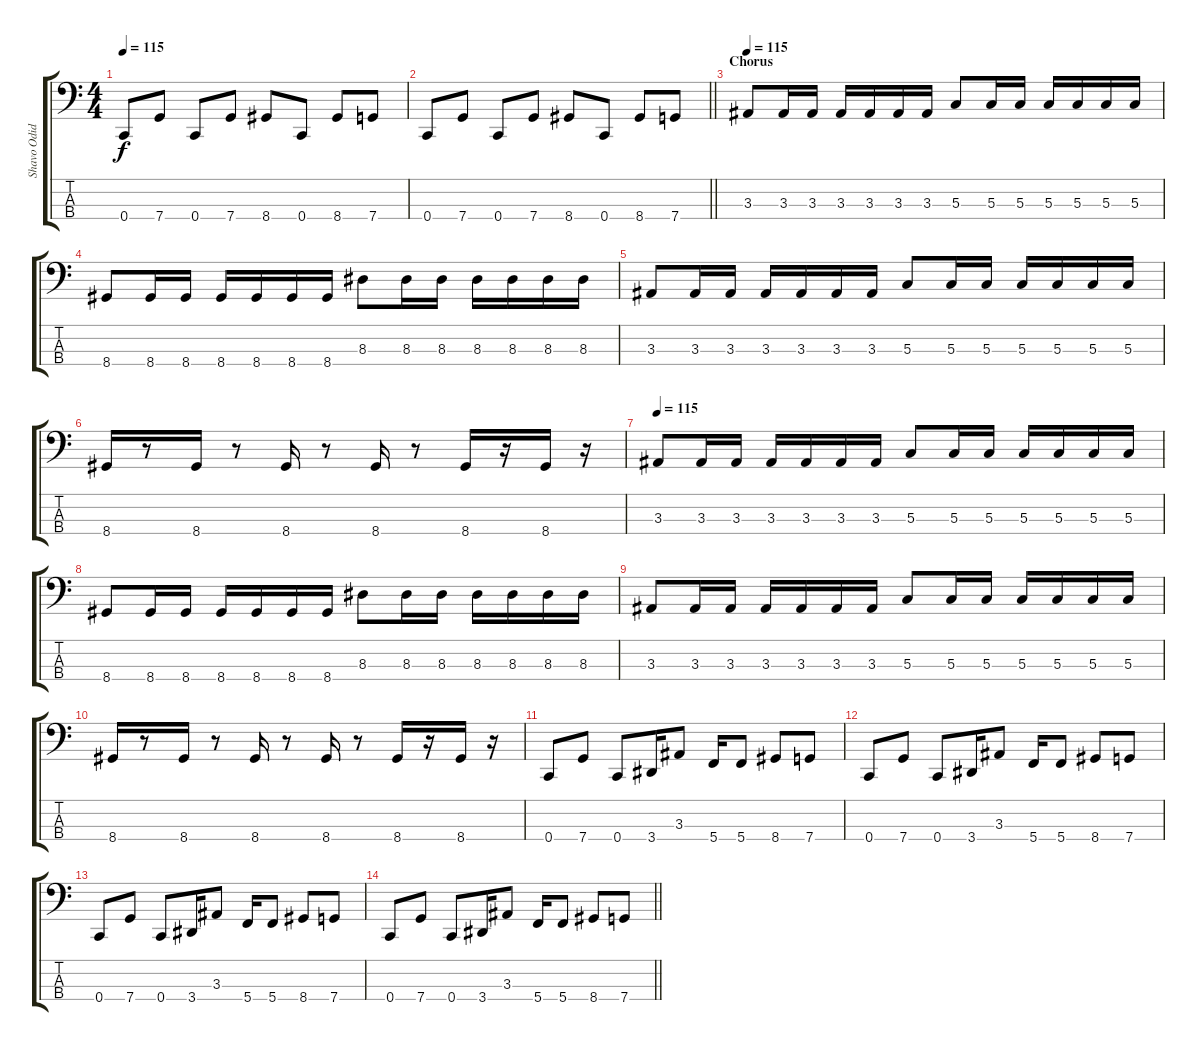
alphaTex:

\track ("Shavo Odidjian" "Shavo Odid") {instrument electricbassfinger}
\staff {score tabs}
\tuning (F2 C2 G1 C1) {hide}
\ts (4 4)
\tempo 115
\clef f4
\ks c
0.4.8{dy f} 7.4.8 0.4.8 7.4.8 8.4.8 0.4.8 8.4.8 7.4.8 |
\barLineRight lightlight
0.4.8 7.4.8 0.4.8 7.4.8 8.4.8 0.4.8 8.4.8 7.4.8 |
\section ("" "Chorus")
\tempo 115
3.3.8 3.3.16 3.3.16 3.3.16 3.3.16 3.3.16 3.3.16 5.3.8 5.3.16 5.3.16 5.3.16 5.3.16 5.3.16 5.3.16 |
8.4.8 8.4.16 8.4.16 8.4.16 8.4.16 8.4.16 8.4.16 8.3.8 8.3.16 8.3.16 8.3.16 8.3.16 8.3.16 8.3.16 |
3.3.8 3.3.16 3.3.16 3.3.16 3.3.16 3.3.16 3.3.16 5.3.8 5.3.16 5.3.16 5.3.16 5.3.16 5.3.16 5.3.16 |
8.4.16 r.8 8.4.16 r.8 8.4.16 r.8 8.4.16 r.8 8.4.16 r.16 8.4.16 r.16 |
\tempo 115
3.3.8 3.3.16 3.3.16 3.3.16 3.3.16 3.3.16 3.3.16 5.3.8 5.3.16 5.3.16 5.3.16 5.3.16 5.3.16 5.3.16 |
8.4.8 8.4.16 8.4.16 8.4.16 8.4.16 8.4.16 8.4.16 8.3.8 8.3.16 8.3.16 8.3.16 8.3.16 8.3.16 8.3.16 |
3.3.8 3.3.16 3.3.16 3.3.16 3.3.16 3.3.16 3.3.16 5.3.8 5.3.16 5.3.16 5.3.16 5.3.16 5.3.16 5.3.16 |
8.4.16 r.8 8.4.16 r.8 8.4.16 r.8 8.4.16 r.8 8.4.16 r.16 8.4.16 r.16 |
0.4.8 7.4.8 0.4.8 3.4.16 3.3.8 5.4.16 5.4.8 8.4.8 7.4.8 |
0.4.8 7.4.8 0.4.8 3.4.16 3.3.8 5.4.16 5.4.8 8.4.8 7.4.8 |
0.4.8 7.4.8 0.4.8 3.4.16 3.3.8 5.4.16 5.4.8 8.4.8 7.4.8 |
\barLineRight lightlight
0.4.8 7.4.8 0.4.8 3.4.16 3.3.8 5.4.16 5.4.8 8.4.8 7.4.8
